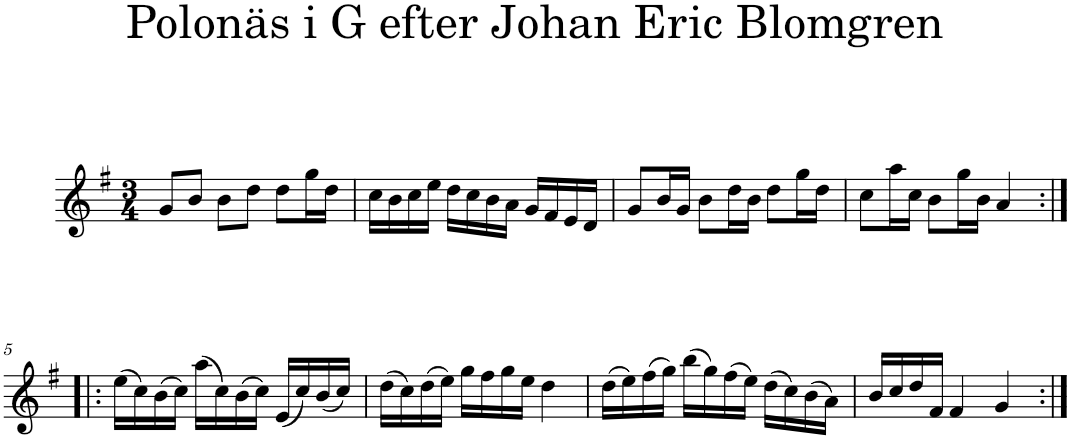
**kern
*part1
*staff1
*I"Piano
*I'Pno
*clefG2
*k[f#]
*G:
*M3/4
=1
8g/L
8b/J
8b\L
8dd\J
8dd\L
16gg\L
16dd\JJ
=2
16cc\LL
16b\
16cc\
16ee\JJ
16dd\LL
16cc\
16b\
16a\JJ
16g/LL
16f#/
16e/
16d/JJ
=3
8g/L
16b/L
16g/JJ
8b\L
16dd\L
16b\JJ
8dd\L
16gg\L
16dd\JJ
=4
8cc\L
16aa\L
16cc\JJ
8b\L
16gg\L
16b\JJ
4a/
!!LO:LB:g=z
=5:|!|:
(16ee\LL
16cc\)
(16b\
16cc\JJ)
(16aa\LL
16cc\)
(16b\
16cc\JJ)
(16e/LL
16cc/)
(16b/
16cc/JJ)
=6
(16dd\LL
16cc\)
(16dd\
16ee\JJ)
16gg\LL
16ff#\
16gg\
16ee\JJ
4dd\
=7
(16dd\LL
16ee\)
(16ff#\
16gg\JJ)
(16bb\LL
16gg\)
(16ff#\
16ee\JJ)
(16dd\LL
16cc\)
(16b\
16a\JJ)
=8
16b/LL
16cc/
16dd/
16f#/JJ
4f#/
4g/
=:|!
*-
